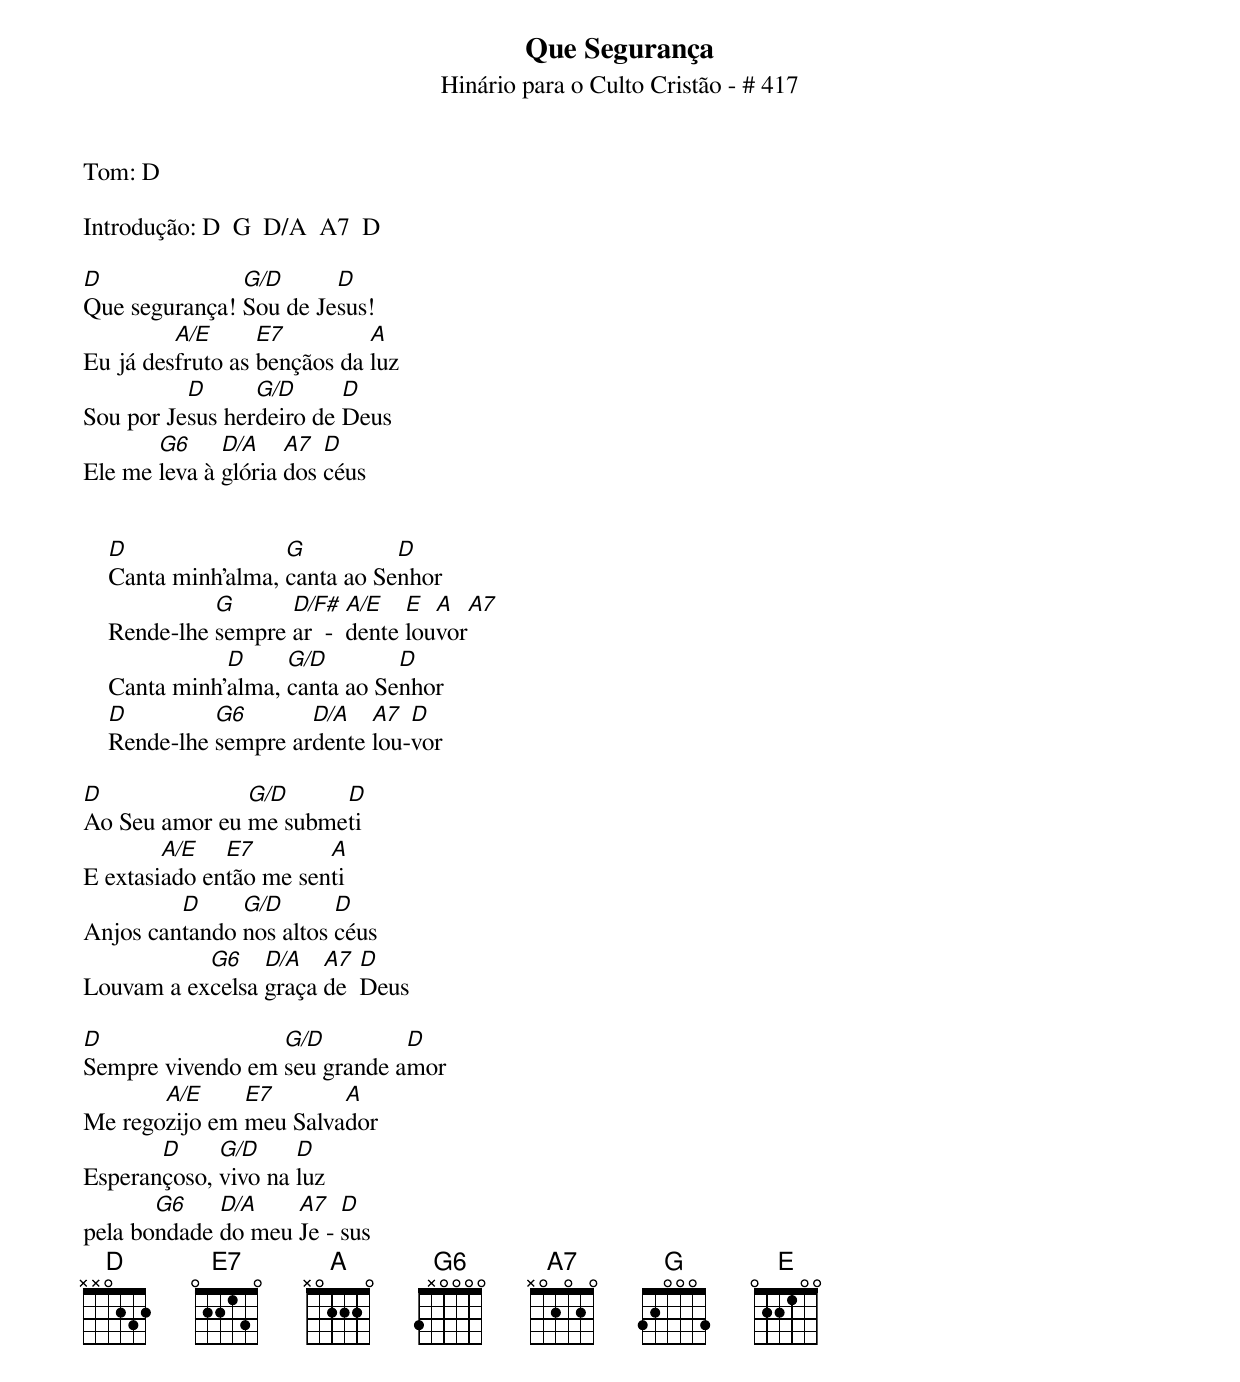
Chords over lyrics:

Que Segurança
Hinário para o Culto Cristão - # 417

Tom: D

Introdução: D  G  D/A  A7  D

D              G/D      D
Que segurança! Sou de Jesus!
         A/E      E7         A
Eu já desfruto as bençãos da luz
          D      G/D      D
Sou por Jesus herdeiro de Deus
       G6     D/A    A7  D
Ele me leva à glória dos céus


    D                G          D
    Canta minh'alma, canta ao Senhor
              G      D/F#   A/E   E  A    A7
    Rende-lhe sempre ar  -  dente louvor
               D     G/D        D
    Canta minh'alma, canta ao Senhor
    D         G6       D/A   A7  D
    Rende-lhe sempre ardente lou-vor

D              G/D     D
Ao Seu amor eu me submeti
        A/E   E7        A
E extasiado então me senti
         D     G/D       D
Anjos cantando nos altos céus
           G6    D/A   A7  D
Louvam a excelsa graça de  Deus

D                 G/D         D
Sempre vivendo em seu grande amor
       A/E     E7       A
Me regozijo em meu Salvador
       D     G/D     D
Esperançoso, vivo na luz
       G6    D/A    A7   D
pela bondade do meu Je - sus
